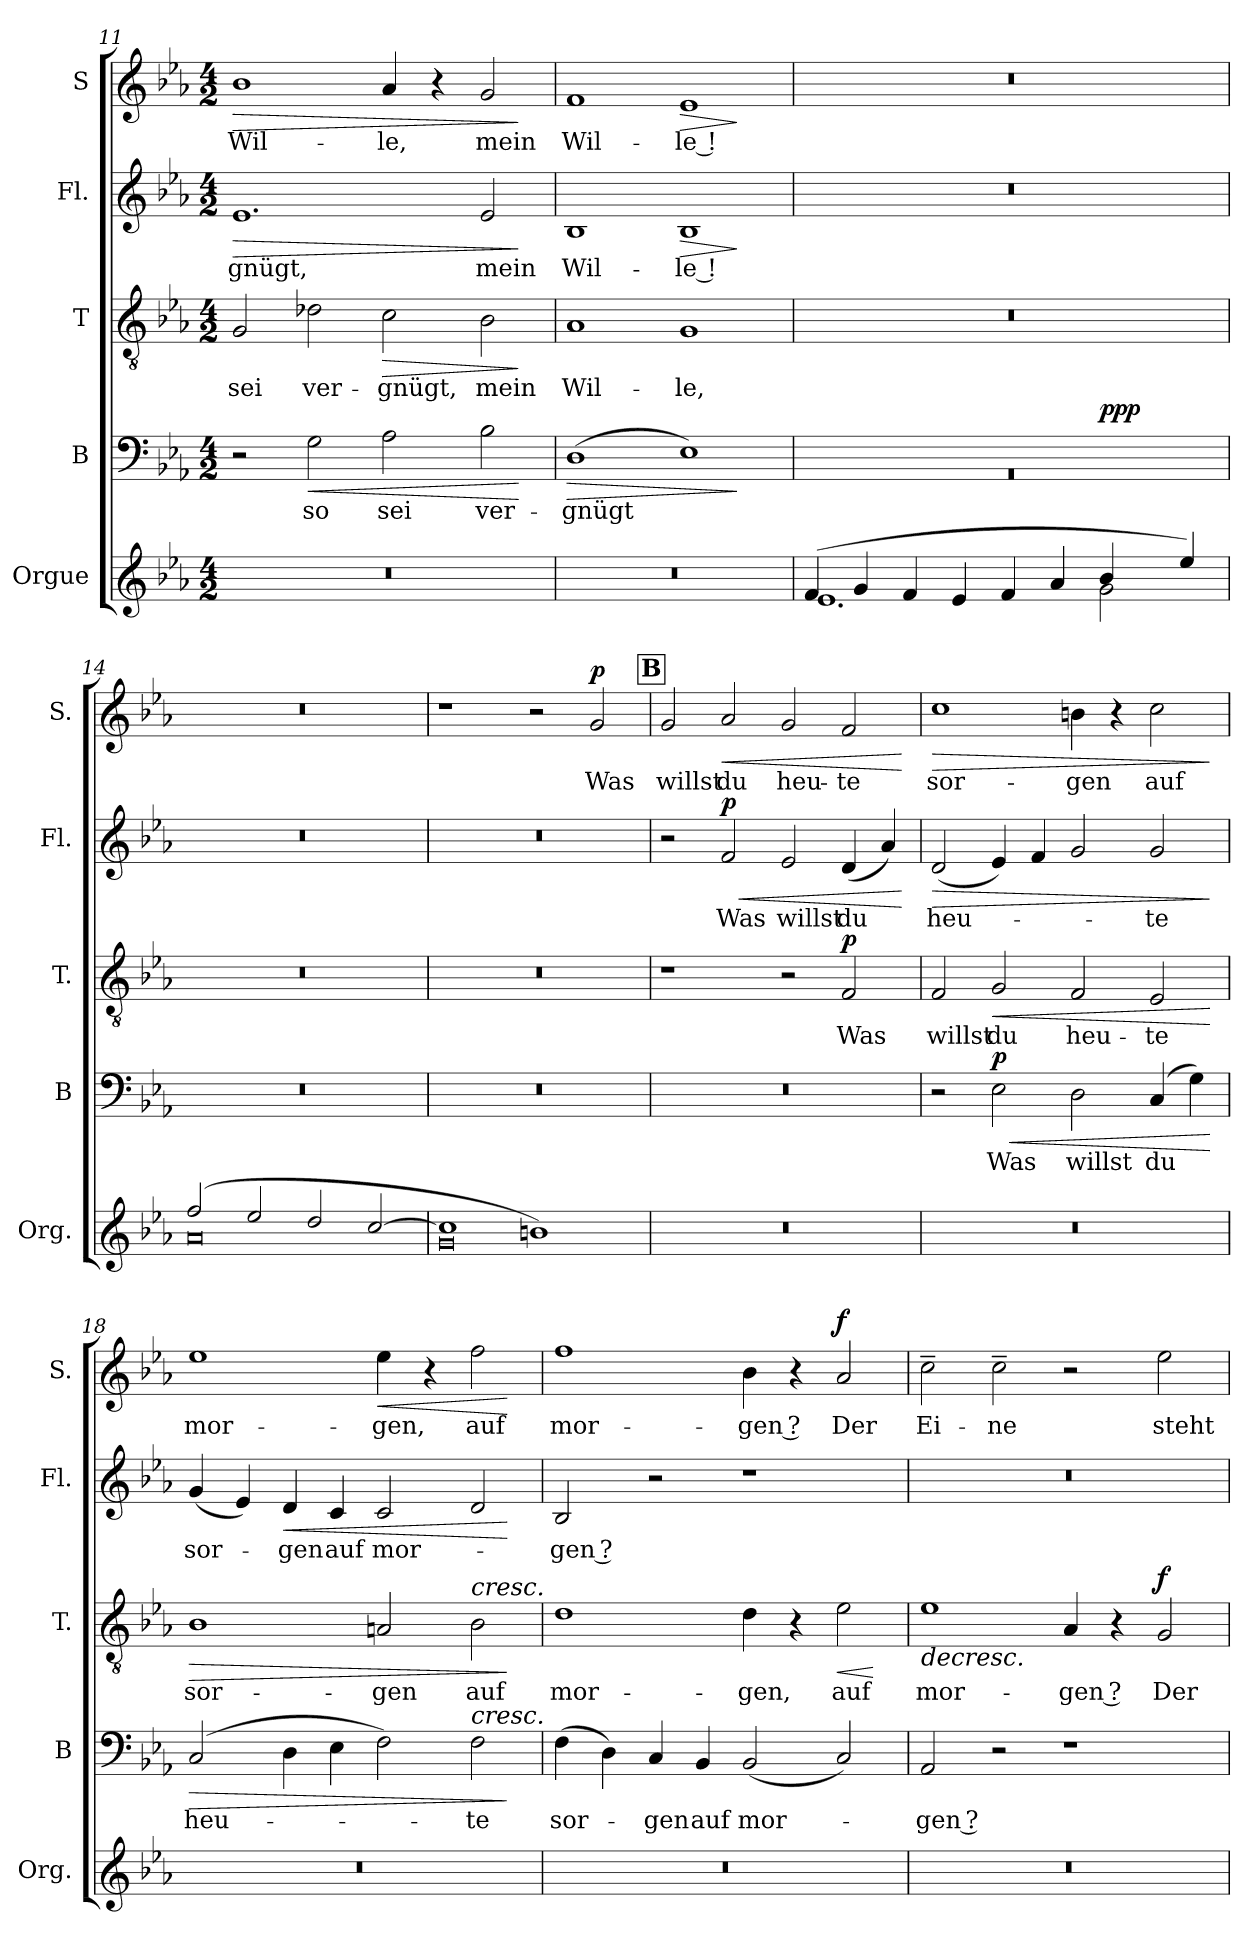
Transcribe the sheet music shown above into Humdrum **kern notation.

**kern	**kern	**text	**dynam	**kern	**text	**dynam	**kern	**text	**dynam	**kern	**text	**dynam
*part5	*part4	*part4	*part4	*part3	*part3	*part3	*part2	*part2	*part2	*part1	*part1	*part1
*staff5	*staff4	*staff4	*staff4	*staff3	*staff3	*staff3	*staff2	*staff2	*staff2	*staff1	*staff1	*staff1
*I"Orgue	*I"B	*	*	*I"T	*	*	*I"Fl.	*	*	*I"S	*	*
*I'Org.	*I'B	*	*	*I'T.	*	*	*I'Fl.	*	*	*I'S.	*	*
*clefG2	*clefF4	*	*	*clefGv2	*	*	*clefG2	*	*	*clefG2	*	*
*k[b-e-a-]	*k[b-e-a-]	*	*	*k[b-e-a-]	*	*	*k[b-e-a-]	*	*	*k[b-e-a-]	*	*
*M4/2	*M4/2	*	*	*M4/2	*	*	*M4/2	*	*	*M4/2	*	*
=11	=11	=11	=11	=11	=11	=11	=11	=11	=11	=11	=11	=11
!	!	!	!	!	!LO:LY:b	!	!	!LO:LY:b	!LO:HP:b	!	!LO:LY:b	!LO:HP:b
0r	2r	.	.	2G/	sei	.	1.e-	-gnügt,	>	1b-	Wil-	>
!	!	!LO:LY:b	!LO:HP:b	!	!LO:LY:b	!	!	!	!	!	!	!
.	2G\	so	<	2d-X\	ver-	.	.	.	.	.	.	.
!	!	!LO:LY:b	!	!	!LO:LY:b	!LO:HP:b	!	!	!	!	!LO:LY:b	!
.	2A-\	sei	.	2c\	-gnügt,	>	.	.	.	4a-/	-le,	.
.	.	.	.	.	.	.	.	.	.	4r	.	.
!	!	!LO:LY:b	!	!	!LO:LY:b	!	!	!LO:LY:b	!	!	!LO:LY:b	!
.	2B-\	ver-	.	2B-\	mein	.	2e-/	mein	.	2g/	mein	.
.	.	.	[	.	.	]	.	.	]	.	.	]
=12	=12	=12	=12	=12	=12	=12	=12	=12	=12	=12	=12	=12
!	!	!LO:LY:b	!LO:HP:b	!	!LO:LY:b	!	!	!LO:LY:b	!	!	!LO:LY:b	!
0r	(>1D	-gnügt	>	1A-	Wil-	.	1B-	Wil-	.	1f	Wil-	.
!	!	!	!	!	!LO:LY:b	!	!	!LO:LY:b	!LO:HP:b	!	!LO:LY:b	!LO:HP:b
.	1E-)	.	.	1G	-le,	.	1B-	-le !	>	1e-	-le !	>
.	.	.	]	.	.	.	.	.	]	.	.	]
!!LO:LB:g=z
=13	=13	=13	=13	=13	=13	=13	=13	=13	=13	=13	=13	=13
*^	*^	*	*	*	*	*	*	*	*	*	*	*
(>4f/	1.e-	0rBB	1ryy	.	.	0r	.	.	0r	.	.	0r	.	.
4g/	.	.	.	.	.	.	.	.	.	.	.	.	.	.
4f/	.	.	.	.	.	.	.	.	.	.	.	.	.	.
4e-/	.	.	.	.	.	.	.	.	.	.	.	.	.	.
4f/	.	.	2ryy	.	.	.	.	.	.	.	.	.	.	.
4a-/	.	.	.	.	.	.	.	.	.	.	.	.	.	.
!	!	!	!	!	!LO:DY:a	!	!	!	!	!	!	!	!	!
4b-/	2g\	.	32B-\yy	.	ppp	.	.	.	.	.	.	.	.	.
.	.	.	32ryy	.	.	.	.	.	.	.	.	.	.	.
.	.	.	16ryy	.	.	.	.	.	.	.	.	.	.	.
.	.	.	8ryy	.	.	.	.	.	.	.	.	.	.	.
4ee-/)	.	.	4ryy	.	.	.	.	.	.	.	.	.	.	.
*	*	*v	*v	*	*	*	*	*	*	*	*	*	*	*
=14	=14	=14	=14	=14	=14	=14	=14	=14	=14	=14	=14	=14	=14
(>2ff/	0a-	0r	.	.	0r	.	.	0r	.	.	0r	.	.
2ee-/	.	.	.	.	.	.	.	.	.	.	.	.	.
2dd/	.	.	.	.	.	.	.	.	.	.	.	.	.
[2cc/	.	.	.	.	.	.	.	.	.	.	.	.	.
=15	=15	=15	=15	=15	=15	=15	=15	=15	=15	=15	=15	=15	=15
1cc]	0g	0r	.	.	0r	.	.	0r	.	.	1r	.	.
1bn)	.	.	.	.	.	.	.	.	.	.	2r	.	.
!	!	!	!	!	!	!	!	!	!	!	!	!LO:LY:b	!LO:DY:a
.	.	.	.	.	.	.	.	.	.	.	2g/	Was	p
*v	*v	*	*	*	*	*	*	*	*	*	*	*	*
!!LO:REH:place=s1:a:B:fs=18:t=B
=16	=16	=16	=16	=16	=16	=16	=16	=16	=16	=16	=16	=16
!	!	!	!	!	!	!	!	!	!	!	!LO:LY:b	!
0r	0r	.	.	1r	.	.	2r	.	.	2g/	willst	.
!	!	!	!	!	!	!	!	!LO:LY:b	!LO:HP:b	!	!LO:LY:b	!LO:HP:b
!	!	!	!	!	!	!	!	!	!LO:DY:n=1:a	!	!	!
.	.	.	.	.	.	.	2f/	Was	< p	2a-/	du	<
!	!	!	!	!	!	!	!	!LO:LY:b	!	!	!LO:LY:b	!
.	.	.	.	2r	.	.	2e-/	willst	.	2g/	heu-	.
!	!	!	!	!	!LO:LY:b	!LO:DY:a	!	!LO:LY:b	!	!	!LO:LY:b	!
.	.	.	.	2F/	Was	p	(<4d/	du	.	2f/	-te	.
.	.	.	.	.	.	.	4a-/)	.	.	.	.	.
.	.	.	.	.	.	.	.	.	[	.	.	[
!!LO:PB:g=z
=17	=17	=17	=17	=17	=17	=17	=17	=17	=17	=17	=17	=17
!	!	!	!	!	!LO:LY:b	!	!	!LO:LY:b	!LO:HP:b	!	!LO:LY:b	!LO:HP:b
0r	2r	.	.	2F/	willst	.	(<2d/	heu-	>	1cc	sor-	>
!	!	!LO:LY:b	!LO:HP:b	!	!LO:LY:b	!LO:HP:b	!	!	!	!	!	!
!	!	!	!LO:DY:n=1:a	!	!	!	!	!	!	!	!	!
.	2E-\	Was	< p	2G/	du	<	4e-/)	.	.	.	.	.
.	.	.	.	.	.	.	4f/	.	.	.	.	.
!	!	!LO:LY:b	!	!	!LO:LY:b	!	!	!	!	!	!LO:LY:b	!
.	2D\	willst	.	2F/	heu-	.	2g/	.	.	4bn\	-gen	.
.	.	.	.	.	.	.	.	.	.	4r	.	.
!	!	!LO:LY:b	!	!	!LO:LY:b	!	!	!LO:LY:b	!	!	!LO:LY:b	!
.	(>4C/	du	.	2E-/	-te	.	2g/	te	.	2cc\	auf	.
.	4G\)	.	.	.	.	.	.	.	.	.	.	.
.	.	.	[	.	.	[	.	.	]	.	.	]
=18	=18	=18	=18	=18	=18	=18	=18	=18	=18	=18	=18	=18
!	!	!LO:LY:b	!LO:HP:b	!	!LO:LY:b	!LO:HP:b	!	!LO:LY:b	!	!	!LO:LY:b	!
0r	(>2C/	heu-	>	1B-	sor-	>	(<4g/	sor-	.	1ee-	mor-	.
.	.	.	.	.	.	.	4e-/)	.	.	.	.	.
!	!	!	!	!	!	!	!	!LO:LY:b	!LO:HP:b	!	!	!
.	4D\	.	.	.	.	.	4d/	-gen	<	.	.	.
!	!	!	!	!	!	!	!	!LO:LY:b	!	!	!	!
.	4E-\	.	.	.	.	.	4c/	auf	.	.	.	.
!	!	!	!	!	!LO:LY:b	!	!	!LO:LY:b	!	!	!LO:LY:b	!LO:HP:b
.	2F\)	.	.	2An/	-gen	.	2c/	mor-	.	4ee-\	-gen,	<
.	.	.	.	.	.	.	.	.	.	4r	.	.
!	!	!	!	!LO:TX:a:i:t=cresc.	!	!	!	!	!	!	!	!
!	!LO:TX:a:i:t=cresc.	!	!	!	!	!	!	!	!	!	!	!
!	!	!LO:LY:b	!	!	!LO:LY:b	!	!	!	!	!	!LO:LY:b	!
.	2F\	-te	.	2B-\	auf	.	2d/	.	.	2ff\	auf	.
.	.	.	]	.	.	]	.	.	[	.	.	[
=19	=19	=19	=19	=19	=19	=19	=19	=19	=19	=19	=19	=19
!	!	!LO:LY:b	!	!	!LO:LY:b	!	!	!LO:LY:b	!	!	!LO:LY:b	!
0r	(>4F\	sor-	.	1d	mor-	.	2B-/	-gen ?	.	1ff	mor-	.
.	4D\)	.	.	.	.	.	.	.	.	.	.	.
!	!	!LO:LY:b	!	!	!	!	!	!	!	!	!	!
.	4C/	-gen	.	.	.	.	2r	.	.	.	.	.
!	!	!LO:LY:b	!	!	!	!	!	!	!	!	!	!
.	4BB-/	auf	.	.	.	.	.	.	.	.	.	.
!	!	!LO:LY:b	!	!	!LO:LY:b	!	!	!	!	!	!LO:LY:b	!
.	(<2BB-/	mor-	.	4d\	-gen,	.	1r	.	.	4b-\	-gen ?	.
.	.	.	.	4r	.	.	.	.	.	4r	.	.
!	!	!	!	!	!LO:LY:b	!LO:HP:b	!	!	!	!	!LO:LY:b	!LO:DY:a
.	2C/)	.	.	2e-\	auf	<	.	.	.	2a-/	Der	f
.	.	.	.	.	.	[	.	.	.	.	.	.
=20	=20	=20	=20	=20	=20	=20	=20	=20	=20	=20	=20	=20
!	!	!LO:LY:b	!	!	!LO:LY:b	!LO:HP:b	!	!	!	!	!LO:LY:b	!
0r	2AA-/	-gen ?	.	1e-	mor-	>	0r	.	.	2cc~\	Ei-	.
!	!	!	!	!	!	!	!	!	!	!	!LO:LY:b	!
.	2r	.	.	.	.	.	.	.	.	2cc~\	-ne	.
!	!	!	!	!	!LO:LY:b	!	!	!	!	!	!	!
.	1r	.	.	4A-/	-gen ?	.	.	.	.	2r	.	.
.	.	.	.	4r	.	.	.	.	.	.	.	.
!	!	!	!	!	!LO:LY:b	!LO:DY:a	!	!	!	!	!LO:LY:b	!
.	.	.	.	2G/	Der	f	.	.	.	2ee-\	steht	.
.	.	.	.	.	.	]	.	.	.	.	.	.
=	=	=	=	=	=	=	=	=	=	=	=	=
*-	*-	*-	*-	*-	*-	*-	*-	*-	*-	*-	*-	*-
